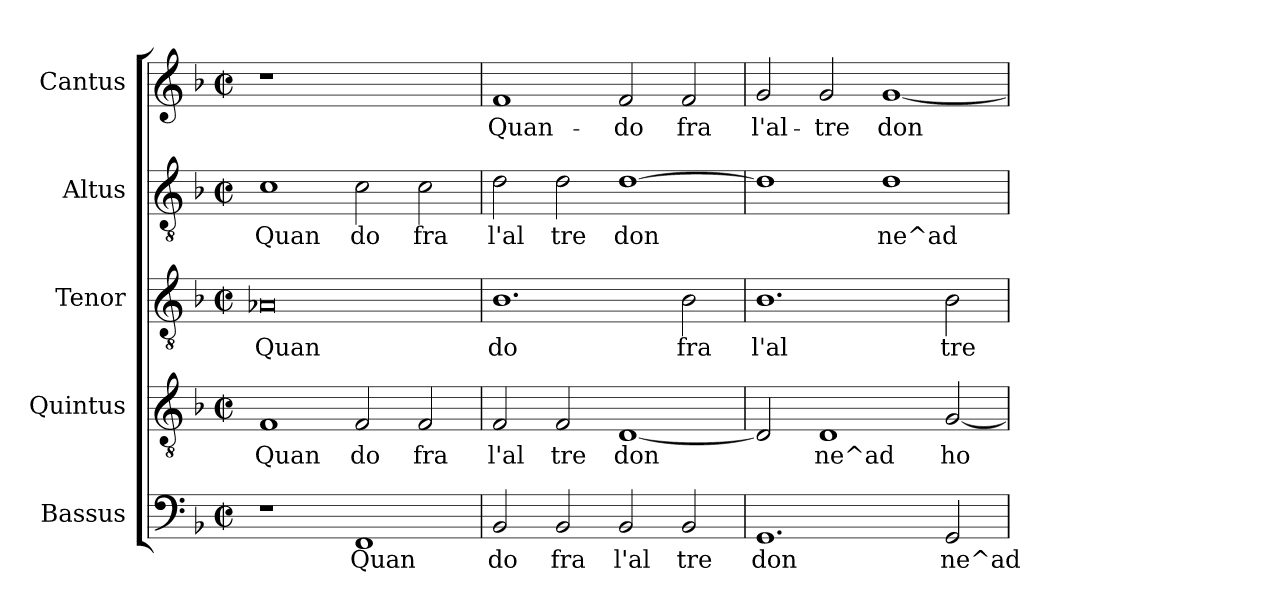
**kern	**text	**kern	**text	**kern	**text	**kern	**text	**kern	**text
*part5	*part5	*part4	*part4	*part3	*part3	*part2	*part2	*part1	*part1
*staff5	*staff5	*staff4	*staff4	*staff3	*staff3	*staff2	*staff2	*staff1	*staff1
*I"Bassus	*	*I"Quintus	*	*I"Tenor	*	*I"Altus	*	*I"Cantus	*
*I'Bassus	*	*I'Quintus	*	*I'Tenor	*	*I'Altus	*	*I'Cantus	*
!!LO:PB:g=z
*stria5	*	*stria5	*	*stria5	*	*stria5	*	*stria5	*
*clefF4	*	*clefGv2	*	*clefGv2	*	*clefGv2	*	*clefG2	*
*k[b-]	*	*k[b-]	*	*k[b-]	*	*k[b-]	*	*k[b-]	*
*F:	*	*F:	*	*F:	*	*F:	*	*F:	*
*M2/2	*	*M2/2	*	*M2/2	*	*M2/2	*	*M2/2	*
*met(c|)	*	*met(c|)	*	*met(c|)	*	*met(c|)	*	*met(c|)	*
=1	=1	=1	=1	=1	=1	=1	=1	=1	=1
!	!	!	!LO:LY:b:cj	!	!LO:LY:b:cj	!	!LO:LY:b:cj	!	!
1r	.	1F	Quan	0A-X	Quan	1c	Quan	1r	.
!	!LO:LY:b:cj	!	!LO:LY:b:cj	!	!	!	!LO:LY:b:cj	!	!
1FF	Quan	2F/	do	.	.	2c\	do	1ryy	.
!	!	!	!LO:LY:b:cj	!	!	!	!LO:LY:b:cj	!	!
.	.	2F/	fra	.	.	2c\	fra	.	.
=2	=2	=2	=2	=2	=2	=2	=2	=2	=2
!	!LO:LY:b:cj	!	!LO:LY:b:cj	!	!LO:LY:b:cj	!	!LO:LY:b:cj	!	!LO:LY:b:cj
2BB-/	do	2F/	l'al	1.B-	do	2d\	l'al	1f	Quan-
!	!LO:LY:b:cj	!	!LO:LY:b:cj	!	!	!	!LO:LY:b:cj	!	!
2BB-/	fra	2F/	tre	.	.	2d\	tre	.	.
!	!LO:LY:b:cj	!	!LO:LY:b:cj	!	!	!	!LO:LY:b:cj	!	!LO:LY:b:cj
2BB-/	l'al	[<1D	don	.	.	[>1d	don	2f/	-do
!	!LO:LY:b:cj	!	!	!	!LO:LY:b:cj	!	!	!	!LO:LY:b:cj
2BB-/	tre	.	.	2B-\	fra	.	.	2f/	fra
=3	=3	=3	=3	=3	=3	=3	=3	=3	=3
!	!LO:LY:b:cj	!	!LO:LY:b:cj	!	!LO:LY:b:cj	!	!LO:LY:b:cj	!	!LO:LY:b:cj
1.GG	don	2D/]	.	1.B-	l'al	1d]	.	2g/	l'al-
!	!	!	!LO:LY:b:cj	!	!	!	!	!	!LO:LY:b:cj
.	.	1D	ne^ad	.	.	.	.	2g/	-tre
!	!	!	!	!	!	!	!LO:LY:b:cj	!	!LO:LY:b:cj
.	.	.	.	.	.	1d	ne^ad	[<1g	don-
!	!LO:LY:b:cj	!	!LO:LY:b:cj	!	!LO:LY:b:cj	!	!	!	!
2GG/	ne^ad	[<2G/	ho	2B-\	tre	.	.	.	.
=	=	=	=	=	=	=	=	=	=
*-	*-	*-	*-	*-	*-	*-	*-	*-	*-
